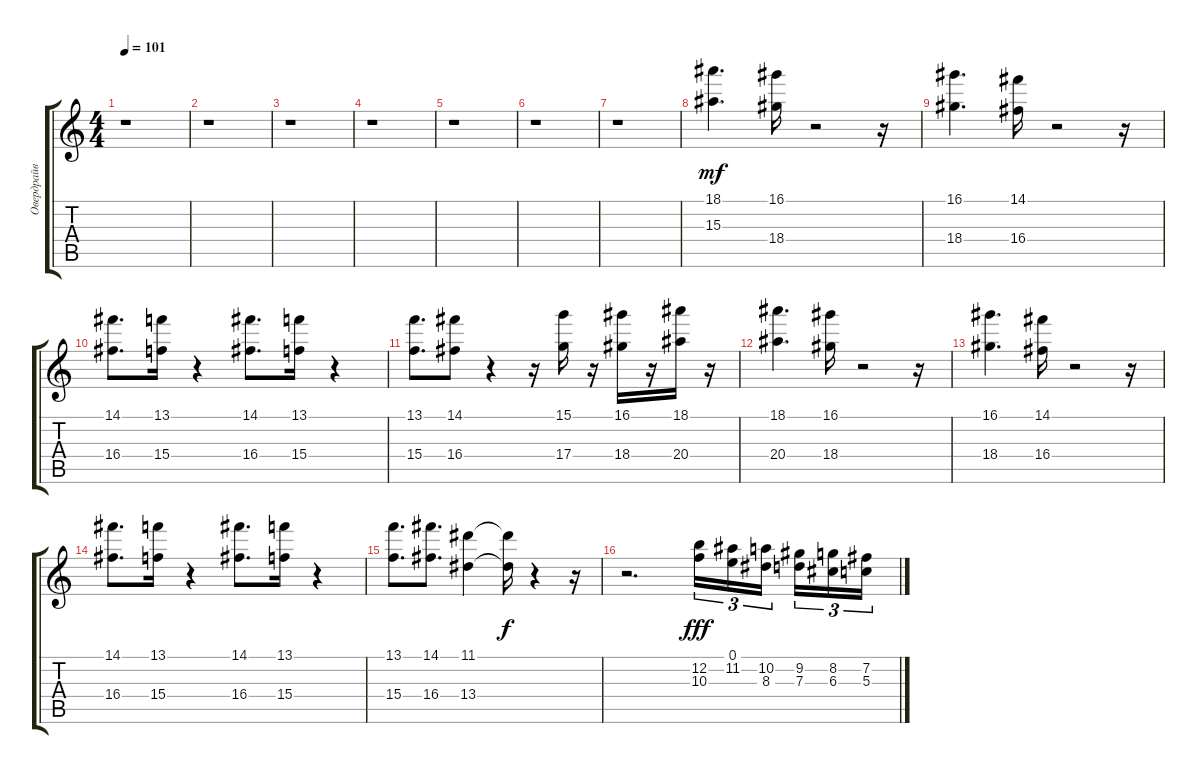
\track ("Овердрайв 1" "Овердрайв ") {instrument overdrivenguitar}
\staff {score tabs}
\tuning (E4 B3 G3 D3 A2 E2) {hide}
\ts (4 4)
\tempo 101
\clef g2
\ks c
r.1{dy mf} |
r.1 |
r.1 |
r.1 |
r.1 |
r.1 |
r.1 |
(18.1 15.3).4{d} (16.1 18.4).16 r.2 r.16 |
(16.1 18.4).4{d} (14.1 16.4).16 r.2 r.16 |
(14.1 16.4).8{d} (13.1 15.4).16 r.4 (14.1 16.4).8{d} (13.1 15.4).16 r.4 |
(13.1 15.4).8{d} (14.1 16.4).8 r.4 r.16 (15.1 17.4).16 r.16 (16.1 18.4).16 r.16 (18.1 20.4).16 r.16 |
(18.1 20.4).4{d} (16.1 18.4).16 r.2 r.16 |
(16.1 18.4).4{d} (14.1 16.4).16 r.2 r.16 |
(14.1 16.4).8{d} (13.1 15.4).16 r.4 (14.1 16.4).8{d} (13.1 15.4).16 r.4 |
(13.1 15.4).8{d} (14.1 16.4).8{d} (11.1 13.4).4 (11.1{t} 13.4{t}).16{dy f} r.4 r.16 |
r.2{d} (12.2 10.3).16{tu (3 2) dy fff} (0.1 11.2).16{tu (3 2)} (10.2 8.3).16{tu (3 2) beam splitsecondary} (9.2 7.3).16{tu (3 2)} (8.2 6.3).16{tu (3 2)} (7.2 5.3).16{tu (3 2)}
